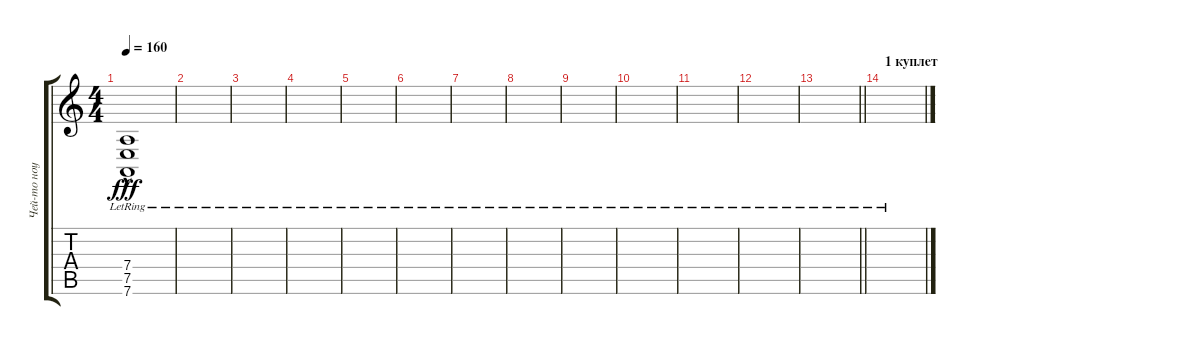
\track ("Чей-то ноут-бук" "Чей-то ноу") {instrument pizzicatostrings}
\staff {score tabs}
\tuning (E4 B3 G3 D3 A2 D2) {hide}
\ts (4 4)
\tempo 160
\clef g2
\ks c
(7.4{hac lr} 7.5{hac lr} 7.6{hac lr}).1{dy fff volume 0} |
|
|
|
|
|
|
|
|
|
|
|
\barLineRight lightlight
|
\section ("" "1 куплет")
